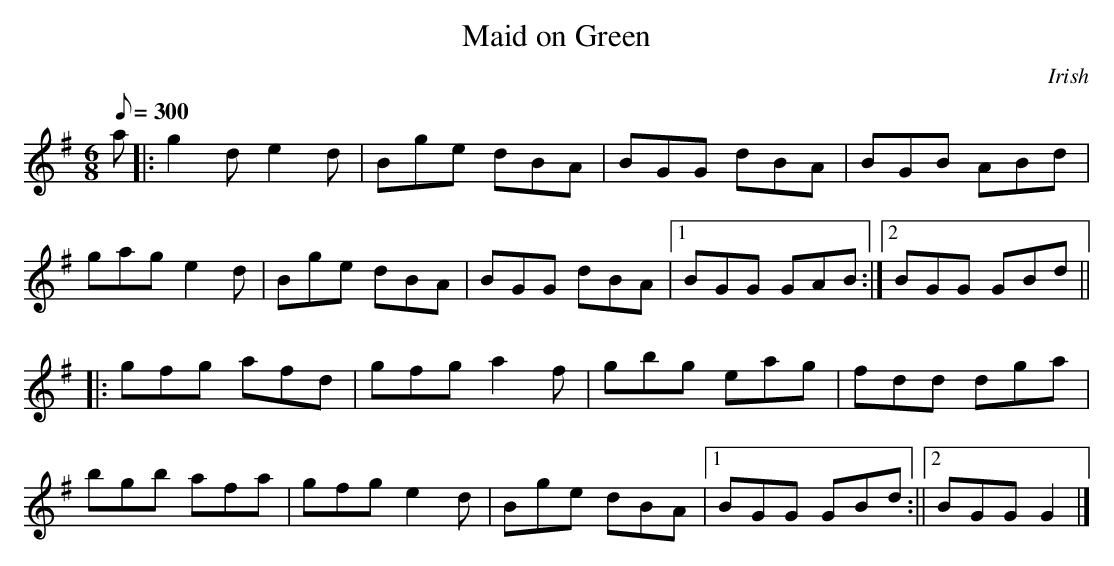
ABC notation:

X:1
T:Maid on Green
O:Irish
L:1/8
M:6/8
Q:300
K:G
a|:g2 d e2 d|Bge dBA|BGG dBA|BGB ABd|
gag e2 d|Bge dBA|BGG dBA|[1BGG GAB:|[2BGG GBd||
|:gfg afd|gfg a2 f|gbg eag|fdd dga|
bgb afa|gfg e2 d|Bge dBA|[1BGG GBd:||[2BGG G2|]
